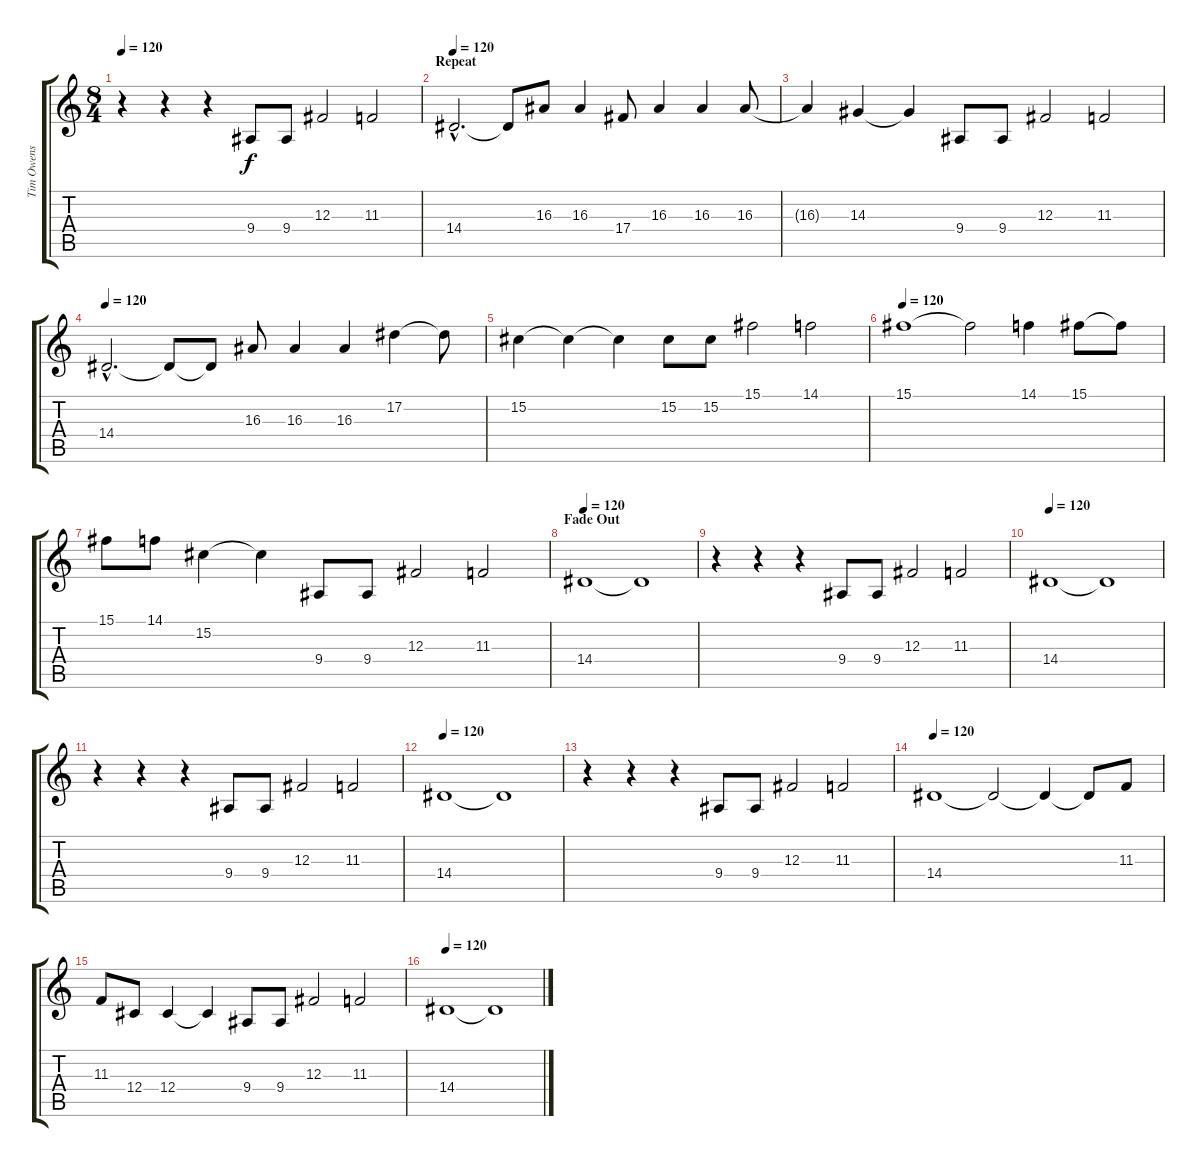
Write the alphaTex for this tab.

\track ("Tim Owens - Voice" "Tim Owens ") {instrument harmonica}
\staff {score tabs}
\tuning (Eb4 Bb3 Gb3 Db3 Ab2 Eb2) {hide}
\ts (8 4)
\tempo 120
\clef g2
\ks c
r.4{dy f} r.4 r.4 9.4.8 9.4.8 12.3.2 11.3.2 |
\section ("" "Repeat")
\tempo 120
14.4{hac}.2{d} 14.4{t}.8 16.3.8 16.3.4 17.4.8 16.3.4 16.3.4 16.3.8 |
16.3{t}.4 14.3.4 14.3{t}.4 9.4.8 9.4.8 12.3.2 11.3.2 |
\tempo 120
14.4{hac}.2{d} 14.4{t}.8 14.4{t}.8 16.3.8 16.3.4 16.3.4 17.2.4 17.2{t}.8 |
15.2.4 15.2{t}.4 15.2{t}.4 15.2.8 15.2.8 15.1.2 14.1.2 |
\tempo 120
15.1.1 15.1{t}.2 14.1.4 15.1.8 15.1{t}.8 |
15.1.8 14.1.8 15.2.4 15.2{t}.4 9.4.8 9.4.8 12.3.2 11.3.2 |
\section ("" "Fade Out")
\tempo 120
14.4.1{volume 12} 14.4{t}.1 |
r.4 r.4 r.4 9.4.8 9.4.8 12.3.2 11.3.2 |
\tempo 120
14.4.1{volume 10} 14.4{t}.1 |
r.4 r.4 r.4 9.4.8 9.4.8 12.3.2 11.3.2 |
\tempo 120
14.4.1{volume 8} 14.4{t}.1 |
r.4{volume 7} r.4 r.4 9.4.8 9.4.8 12.3.2 11.3.2 |
\tempo 120
14.4.1{volume 5} 14.4{t}.2 14.4{t}.4 14.4{t}.8 11.3.8 |
11.3.8{volume 3} 12.4.8 12.4.4 12.4{t}.4 9.4.8 9.4.8 12.3.2 11.3.2 |
\tempo 120
14.4.1{volume 1} 14.4{t}.1
